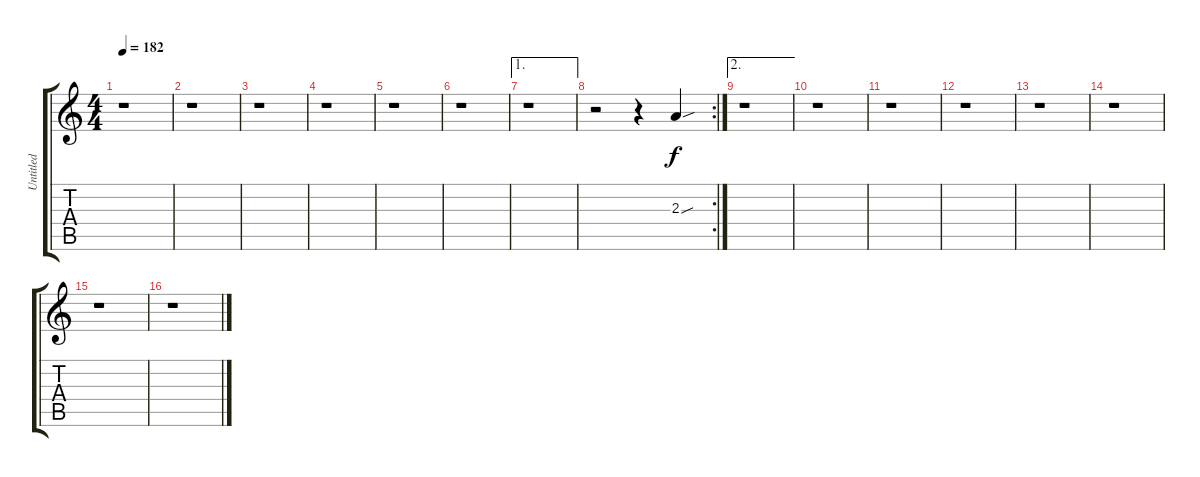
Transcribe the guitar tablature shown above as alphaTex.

\track ("Untitled" "Untitled") {instrument distortionguitar}
\staff {score tabs}
\tuning (E4 B3 G3 D3 A2 E2) {hide}
\ts (4 4)
\tempo 182
\clef g2
\ks c
r.1{dy f} |
r.1 |
r.1 |
r.1 |
r.1 |
r.1 |
\ae 1
r.1 |
\rc 2
r.2 r.4 2.3{sou}.4 |
\ae 2
r.1 |
r.1 |
r.1 |
r.1 |
r.1 |
r.1 |
r.1 |
r.1
